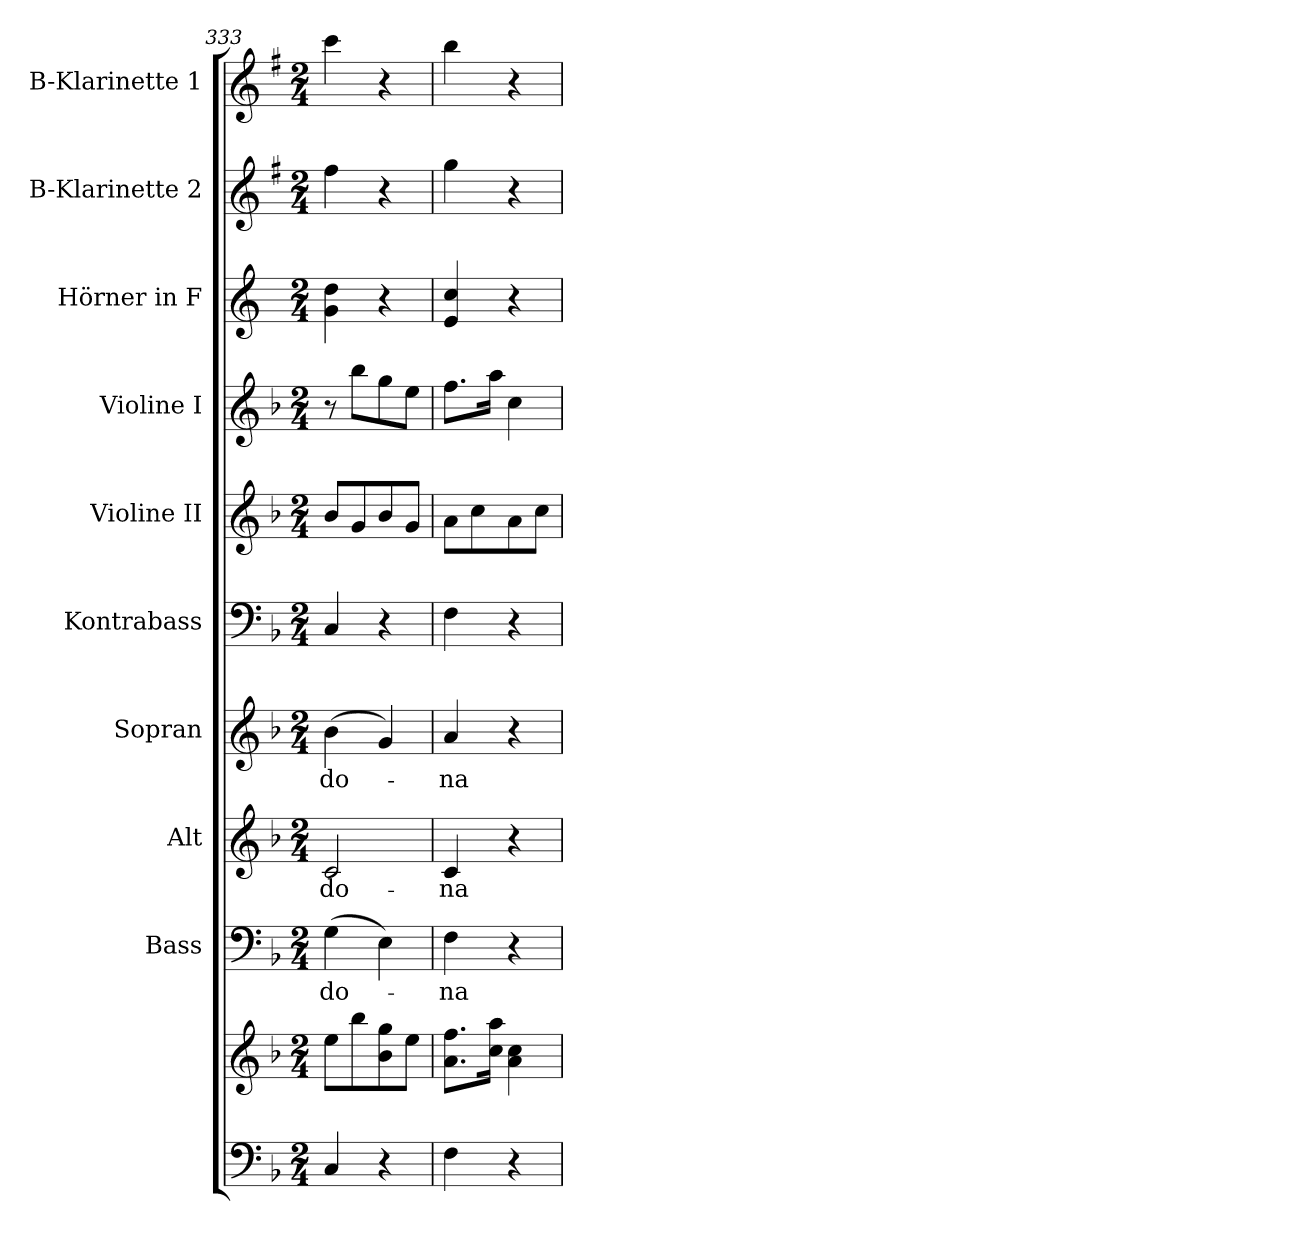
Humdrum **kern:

**kern	**kern	**kern	**text	**kern	**text	**kern	**text	**kern	**kern	**kern	**kern	**kern	**kern
*part10	*part10	*part9	*part9	*part8	*part8	*part7	*part7	*part6	*part5	*part4	*part3	*part2	*part1
*staff11	*staff10	*staff9	*staff9	*staff8	*staff8	*staff7	*staff7	*staff6	*staff5	*staff4	*staff3	*staff2	*staff1
*	*	*I"Bass	*	*I"Alt	*	*I"Sopran	*	*I"Kontrabass	*I"Violine II	*I"Violine I	*I"Hörner in F	*I"B-Klarinette 2	*I"B-Klarinette 1
*	*	*I'B.	*	*I'A.	*	*I'S.	*	*I'Kb.	*I'Vl. II	*I'Vl. I	*	*I'B Kl. 2	*I'B Kl. 1
*clefF4	*clefG2	*clefF4	*	*clefG2	*	*clefG2	*	*clefF4	*clefG2	*clefG2	*clefG2	*clefG2	*clefG2
*	*	*	*	*	*	*	*	*ITrd7c12	*	*	*ITrd4c7	*ITrd1c2	*ITrd1c2
*k[b-]	*k[b-]	*k[b-]	*	*k[b-]	*	*k[b-]	*	*k[b-]	*k[b-]	*k[b-]	*k[b-]	*k[b-]	*k[b-]
*F:	*F:	*F:	*	*F:	*	*F:	*	*F:	*F:	*F:	*F:	*F:	*F:
*M2/4	*M2/4	*M2/4	*	*M2/4	*	*M2/4	*	*M2/4	*M2/4	*M2/4	*M2/4	*M2/4	*M2/4
=333	=333	=333	=333	=333	=333	=333	=333	=333	=333	=333	=333	=333	=333
!	!	!	!LO:LY:b	!	!LO:LY:b	!	!LO:LY:b	!	!	!	!	!	!
4C/	8ee\L	(>4G\	do-	2c/	do-	(>4b-\	do-	4CC/	8b-/L	8r	4c\ 4g\	4ee\	4bb-\
.	8bb-\	.	.	.	.	.	.	.	8g/	8bb-\L	.	.	.
4r	8b-\ 8gg\	4E\)	.	.	.	4g/)	.	4r	8b-/	8gg\	4r	4r	4r
.	8ee\J	.	.	.	.	.	.	.	8g/J	8ee\J	.	.	.
=334	=334	=334	=334	=334	=334	=334	=334	=334	=334	=334	=334	=334	=334
!	!	!	!LO:LY:b	!	!LO:LY:b	!	!LO:LY:b	!	!	!	!	!	!
4F\	8.a\ 8.ff\L	4F\	-na	4c/	-na	4a/	-na	4FF\	8a\L	8.ff\L	4A/ 4f/	4ff\	4aa\
.	.	.	.	.	.	.	.	.	8cc\	.	.	.	.
.	16cc\ 16aa\Jk	.	.	.	.	.	.	.	.	16aa\Jk	.	.	.
4r	4a\ 4cc\	4r	.	4r	.	4r	.	4r	8a\	4cc\	4r	4r	4r
.	.	.	.	.	.	.	.	.	8cc\J	.	.	.	.
=	=	=	=	=	=	=	=	=	=	=	=	=	=
*-	*-	*-	*-	*-	*-	*-	*-	*-	*-	*-	*-	*-	*-
